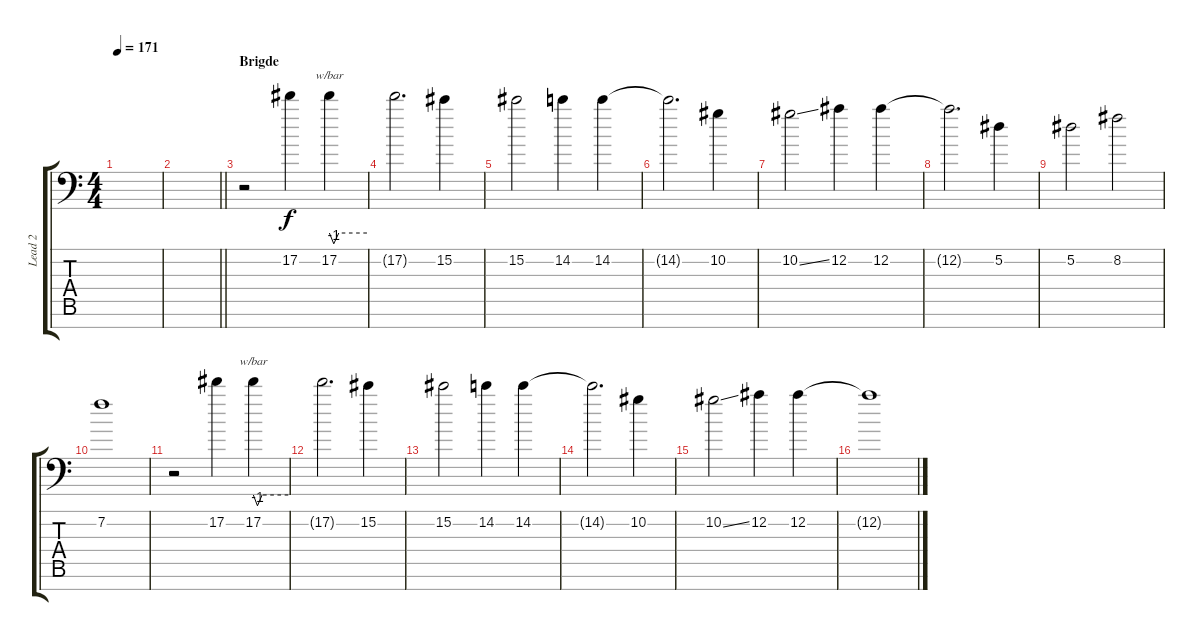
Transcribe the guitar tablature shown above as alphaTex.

\track ("Lead 2" "Lead 2") {instrument distortionguitar}
\staff {score tabs}
\tuning (Eb4 Bb3 Gb3 Db3 Ab2 Eb2 Bb1) {hide}
\ts (4 4)
\tempo 171
\clef f4
\ks c
|
\barLineRight lightlight
|
\section ("" "Brigde")
r.2 17.2.4 17.2.4{tbe (custom default 0 0 7 -4 15 0 60 0)} |
17.2{t}.2{d} 15.2.4 |
15.2.2 14.2.4 14.2.4 |
14.2{t}.2{d} 10.2.4 |
10.2{ss}.2 12.2.4 12.2.4 |
12.2{t}.2{d} 5.2.4 |
5.2.2 8.2.2 |
7.2.1 |
r.2 17.2.4 17.2.4{tbe (custom default 0 0 7 -4 15 0 60 0)} |
17.2{t}.2{d} 15.2.4 |
15.2.2 14.2.4 14.2.4 |
14.2{t}.2{d} 10.2.4 |
10.2{ss}.2 12.2.4 12.2.4 |
12.2{t}.1
